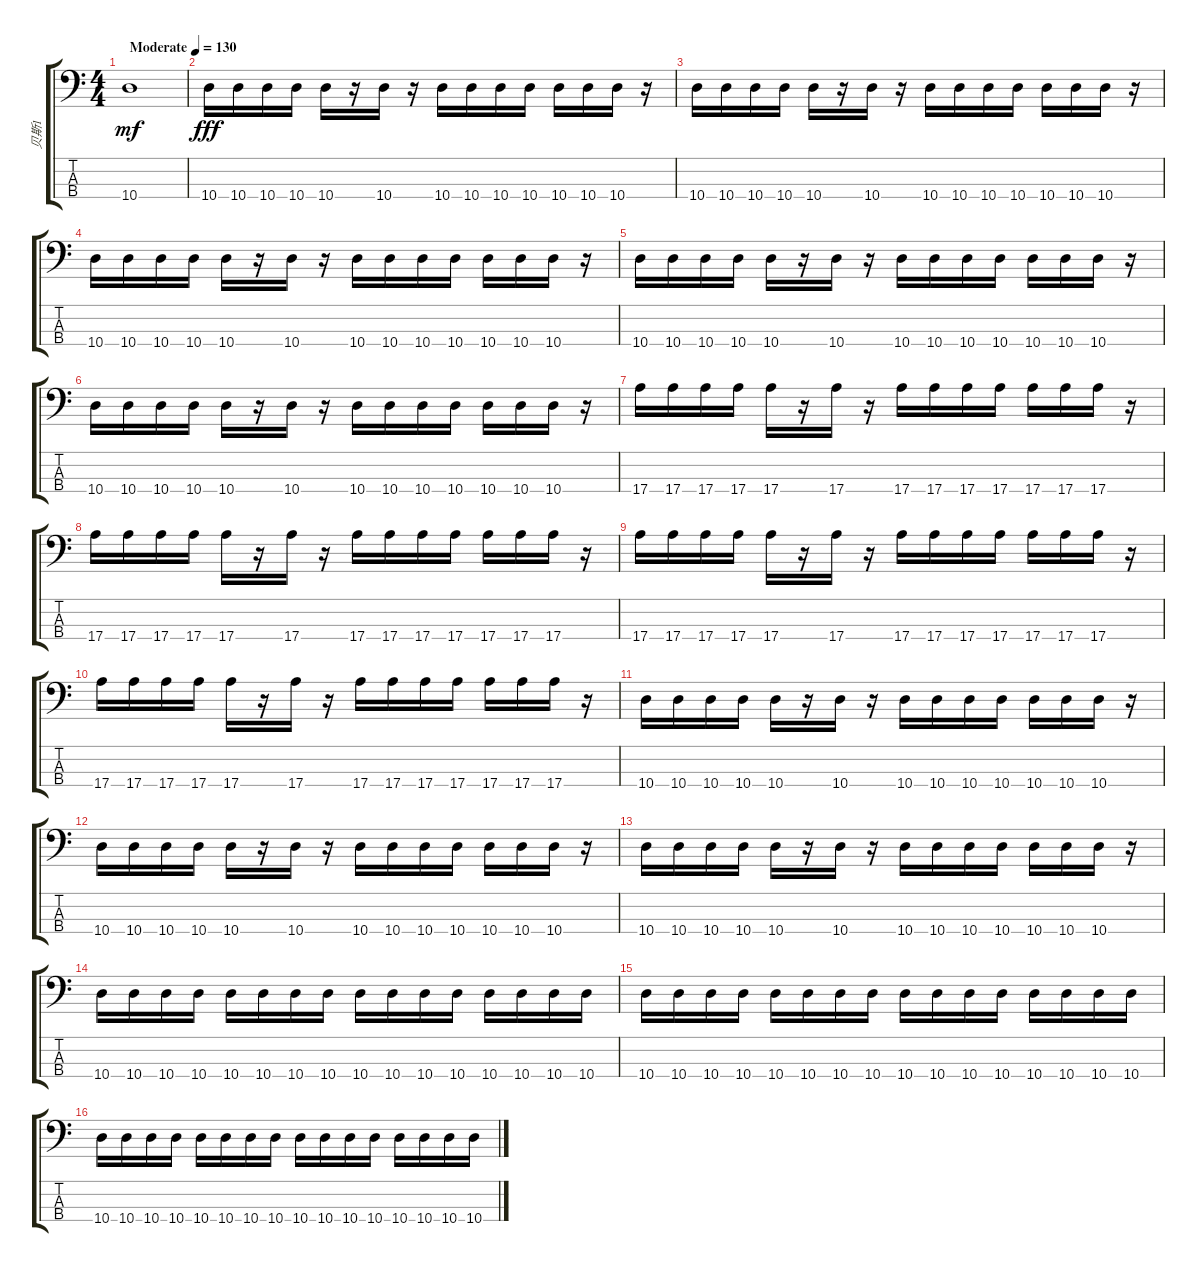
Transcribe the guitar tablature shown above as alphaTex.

\track ("贝斯1" "贝斯1") {instrument electricbassfinger}
\staff {score tabs}
\tuning (G2 D2 A1 E1) {hide}
\ts (4 4)
\tempo (130 "Moderate")
\clef f4
\ks c
10.4.1{dy mf instrument electricbassfinger} |
10.4.16{dy fff} 10.4.16 10.4.16 10.4.16 10.4.16 r.16 10.4.16 r.16 10.4.16 10.4.16 10.4.16 10.4.16 10.4.16 10.4.16 10.4.16 r.16 |
10.4.16 10.4.16 10.4.16 10.4.16 10.4.16 r.16 10.4.16 r.16 10.4.16 10.4.16 10.4.16 10.4.16 10.4.16 10.4.16 10.4.16 r.16 |
10.4.16 10.4.16 10.4.16 10.4.16 10.4.16 r.16 10.4.16 r.16 10.4.16 10.4.16 10.4.16 10.4.16 10.4.16 10.4.16 10.4.16 r.16 |
10.4.16 10.4.16 10.4.16 10.4.16 10.4.16 r.16 10.4.16 r.16 10.4.16 10.4.16 10.4.16 10.4.16 10.4.16 10.4.16 10.4.16 r.16 |
10.4.16 10.4.16 10.4.16 10.4.16 10.4.16 r.16 10.4.16 r.16 10.4.16 10.4.16 10.4.16 10.4.16 10.4.16 10.4.16 10.4.16 r.16 |
17.4.16 17.4.16 17.4.16 17.4.16 17.4.16 r.16 17.4.16 r.16 17.4.16 17.4.16 17.4.16 17.4.16 17.4.16 17.4.16 17.4.16 r.16 |
17.4.16 17.4.16 17.4.16 17.4.16 17.4.16 r.16 17.4.16 r.16 17.4.16 17.4.16 17.4.16 17.4.16 17.4.16 17.4.16 17.4.16 r.16 |
17.4.16 17.4.16 17.4.16 17.4.16 17.4.16 r.16 17.4.16 r.16 17.4.16 17.4.16 17.4.16 17.4.16 17.4.16 17.4.16 17.4.16 r.16 |
17.4.16 17.4.16 17.4.16 17.4.16 17.4.16 r.16 17.4.16 r.16 17.4.16 17.4.16 17.4.16 17.4.16 17.4.16 17.4.16 17.4.16 r.16 |
10.4.16 10.4.16 10.4.16 10.4.16 10.4.16 r.16 10.4.16 r.16 10.4.16 10.4.16 10.4.16 10.4.16 10.4.16 10.4.16 10.4.16 r.16 |
10.4.16 10.4.16 10.4.16 10.4.16 10.4.16 r.16 10.4.16 r.16 10.4.16 10.4.16 10.4.16 10.4.16 10.4.16 10.4.16 10.4.16 r.16 |
10.4.16 10.4.16 10.4.16 10.4.16 10.4.16 r.16 10.4.16 r.16 10.4.16 10.4.16 10.4.16 10.4.16 10.4.16 10.4.16 10.4.16 r.16 |
10.4.16 10.4.16 10.4.16 10.4.16 10.4.16 10.4.16 10.4.16 10.4.16 10.4.16 10.4.16 10.4.16 10.4.16 10.4.16 10.4.16 10.4.16 10.4.16 |
10.4.16 10.4.16 10.4.16 10.4.16 10.4.16 10.4.16 10.4.16 10.4.16 10.4.16 10.4.16 10.4.16 10.4.16 10.4.16 10.4.16 10.4.16 10.4.16 |
10.4.16 10.4.16 10.4.16 10.4.16 10.4.16 10.4.16 10.4.16 10.4.16 10.4.16 10.4.16 10.4.16 10.4.16 10.4.16 10.4.16 10.4.16 10.4.16
